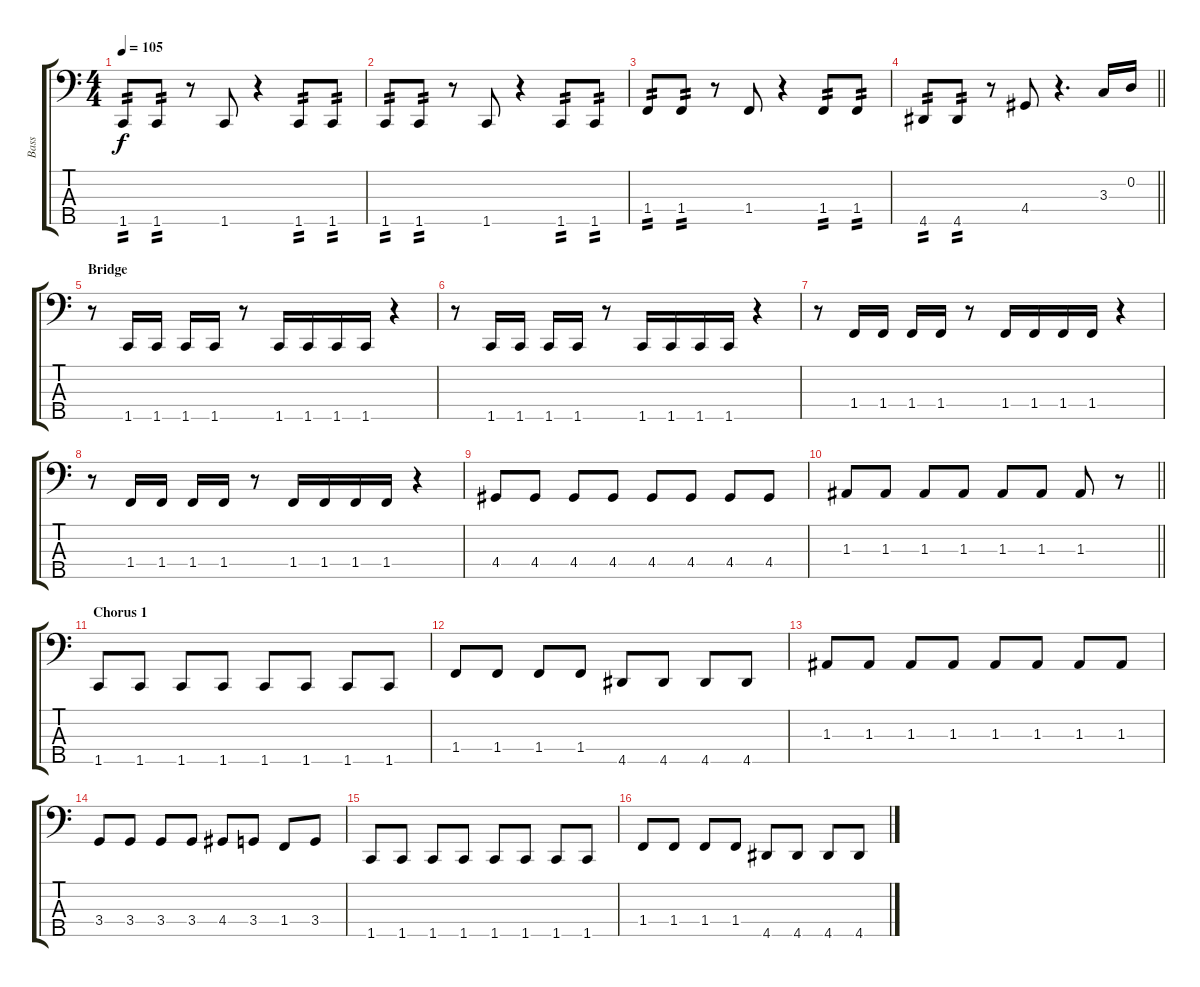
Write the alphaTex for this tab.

\track ("Bass" "Bass") {instrument electricbasspick}
\staff {score tabs}
\tuning (G2 D2 A1 E1 B0) {hide}
\ts (4 4)
\tempo 105
\clef f4
\ks c
1.5.8{tp 2 dy f} 1.5.8{tp 2} r.8 1.5.8 r.4 1.5.8{tp 2} 1.5.8{tp 2} |
1.5.8{tp 2} 1.5.8{tp 2} r.8 1.5.8 r.4 1.5.8{tp 2} 1.5.8{tp 2} |
1.4.8{tp 2} 1.4.8{tp 2} r.8 1.4.8 r.4 1.4.8{tp 2} 1.4.8{tp 2} |
\barLineRight lightlight
4.5.8{tp 2} 4.5.8{tp 2} r.8 4.4.8 r.4{d} 3.3.16 0.2.16 |
\section ("" "Bridge")
r.8 1.5.16 1.5.16 1.5.16 1.5.16 r.8 1.5.16 1.5.16 1.5.16 1.5.16 r.4 |
r.8 1.5.16 1.5.16 1.5.16 1.5.16 r.8 1.5.16 1.5.16 1.5.16 1.5.16 r.4 |
r.8 1.4.16 1.4.16 1.4.16 1.4.16 r.8 1.4.16 1.4.16 1.4.16 1.4.16 r.4 |
r.8 1.4.16 1.4.16 1.4.16 1.4.16 r.8 1.4.16 1.4.16 1.4.16 1.4.16 r.4 |
4.4.8 4.4.8 4.4.8 4.4.8 4.4.8 4.4.8 4.4.8 4.4.8 |
\barLineRight lightlight
1.3.8 1.3.8 1.3.8 1.3.8 1.3.8 1.3.8 1.3.8 r.8 |
\section ("" "Chorus 1")
1.5.8 1.5.8 1.5.8 1.5.8 1.5.8 1.5.8 1.5.8 1.5.8 |
1.4.8 1.4.8 1.4.8 1.4.8 4.5.8 4.5.8 4.5.8 4.5.8 |
1.3.8 1.3.8 1.3.8 1.3.8 1.3.8 1.3.8 1.3.8 1.3.8 |
3.4.8 3.4.8 3.4.8 3.4.8 4.4.8 3.4.8 1.4.8 3.4.8 |
1.5.8 1.5.8 1.5.8 1.5.8 1.5.8 1.5.8 1.5.8 1.5.8 |
1.4.8 1.4.8 1.4.8 1.4.8 4.5.8 4.5.8 4.5.8 4.5.8
